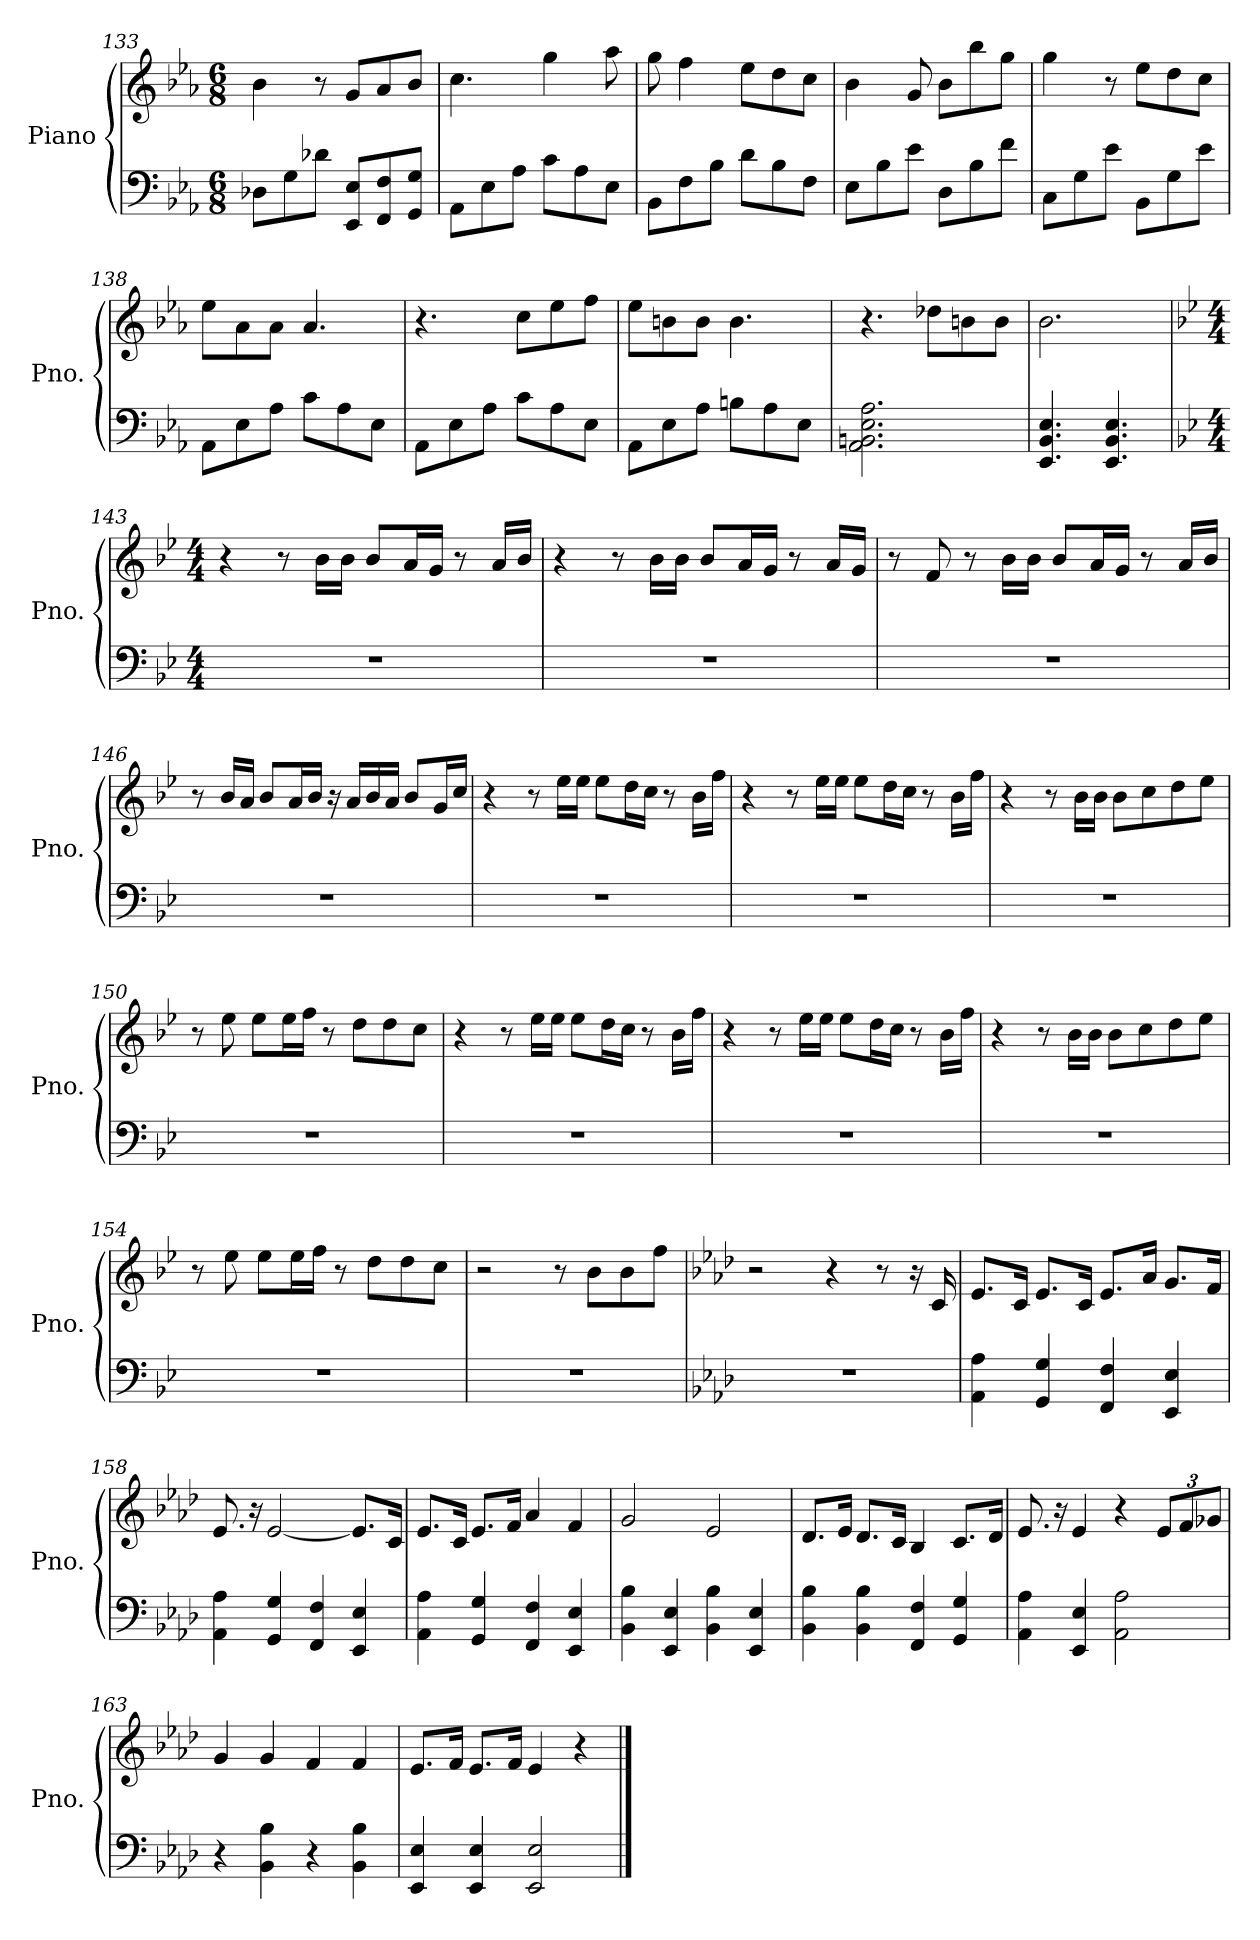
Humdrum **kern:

**kern	**kern
*part1	*part1
*staff2	*staff1
*I"Piano	*
*I'Pno.	*
*clefF4	*clefG2
*k[b-e-a-]	*k[b-e-a-]
*M6/8	*M6/8
=133	=133
8D-X\L	4b-\
8G\	.
8d-X\J	8r
8EE-/ 8E-/L	8g/L
8FF/ 8F/	8a-/
8GG/ 8G/J	8b-/J
!!LO:PB:g=z
=134	=134
8AA-\L	4.cc\
8E-\	.
8A-\J	.
8c\L	4gg\
8A-\	.
8E-\J	8aa-\
=135	=135
8BB-\L	8gg\
8F\	4ff\
8B-\J	.
8d\L	8ee-\L
8B-\	8dd\
8F\J	8cc\J
=136	=136
8E-\L	4b-\
8B-\	.
8e-\J	8g/
8D\L	8b-\L
8B-\	8bb-\
8f\J	8gg\J
=137	=137
8C\L	4gg\
8G\	.
8e-\J	8r
8BB-\L	8ee-\L
8G\	8dd\
8e-\J	8cc\J
=138	=138
8AA-\L	8ee-\L
8E-\	8a-\
8A-\J	8a-\J
8c\L	4.a-/
8A-\	.
8E-\J	.
=139	=139
8AA-\L	4.r
8E-\	.
8A-\J	.
8c\L	8cc\L
8A-\	8ee-\
8E-\J	8ff\J
!!LO:LB:g=z
=140	=140
8AA-\L	8ee-\L
8E-\	8bn\
8A-\J	8b\J
8Bn\L	4.b\
8A-\	.
8E-\J	.
=141	=141
2.AA-\ 2.BBn\ 2.E-\ 2.A-\	4.r
.	8dd-X\L
.	8bn\
.	8b\J
=142	=142
4.EE-/ 4.BB-/ 4.E-/	2.b-\
4.EE-/ 4.BB-/ 4.E-/	.
=143	=143
*k[b-e-]	*k[b-e-]
*M4/4	*M4/4
1r	4r
.	8r
.	16b-\LL
.	16b-\JJ
.	8b-/L
.	16a/L
.	16g/JJ
.	8r
.	16a/LL
.	16b-/JJ
=144	=144
1r	4r
.	8r
.	16b-\LL
.	16b-\JJ
.	8b-/L
.	16a/L
.	16g/JJ
.	8r
.	16a/LL
.	16g/JJ
!!LO:LB:g=z
=145	=145
1r	8r
.	8f/
.	8r
.	16b-\LL
.	16b-\JJ
.	8b-/L
.	16a/L
.	16g/JJ
.	8r
.	16a/LL
.	16b-/JJ
=146	=146
1r	8r
.	16b-/LL
.	16a/JJ
.	8b-/L
.	16a/L
.	16b-/JJ
.	16r
.	16a/LL
.	16b-/
.	16a/JJ
.	8b-/L
.	16g/L
.	16cc/JJ
=147	=147
1r	4r
.	8r
.	16ee-\LL
.	16ee-\JJ
.	8ee-\L
.	16dd\L
.	16cc\JJ
.	8r
.	16b-\LL
.	16ff\JJ
=148	=148
1r	4r
.	8r
.	16ee-\LL
.	16ee-\JJ
.	8ee-\L
.	16dd\L
.	16cc\JJ
.	8r
.	16b-\LL
.	16ff\JJ
!!LO:LB:g=z
=149	=149
1r	4r
.	8r
.	16b-\LL
.	16b-\JJ
.	8b-\L
.	8cc\
.	8dd\
.	8ee-\J
=150	=150
1r	8r
.	8ee-\
.	8ee-\L
.	16ee-\L
.	16ff\JJ
.	8r
.	8dd\L
.	8dd\
.	8cc\J
=151	=151
1r	4r
.	8r
.	16ee-\LL
.	16ee-\JJ
.	8ee-\L
.	16dd\L
.	16cc\JJ
.	8r
.	16b-\LL
.	16ff\JJ
=152	=152
1r	4r
.	8r
.	16ee-\LL
.	16ee-\JJ
.	8ee-\L
.	16dd\L
.	16cc\JJ
.	8r
.	16b-\LL
.	16ff\JJ
=153	=153
1r	4r
.	8r
.	16b-\LL
.	16b-\JJ
.	8b-\L
.	8cc\
.	8dd\
.	8ee-\J
!!LO:LB:g=z
=154	=154
1r	8r
.	8ee-\
.	8ee-\L
.	16ee-\L
.	16ff\JJ
.	8r
.	8dd\L
.	8dd\
.	8cc\J
=155	=155
1r	2r
.	8r
.	8b-\L
.	8b-\
.	8ff\J
=156	=156
*k[b-e-a-d-]	*k[b-e-a-d-]
1r	2r
.	4r
.	8r
.	16r
.	16c/
=157	=157
4AA-\ 4A-\	8.e-/L
.	16c/Jk
4GG/ 4G/	8.e-/L
.	16c/Jk
4FF/ 4F/	8.e-/L
.	16a-/Jk
4EE-/ 4E-/	8.g/L
.	16f/Jk
=158	=158
4AA-\ 4A-\	8.e-/
.	16r
4GG/ 4G/	[2e-/
4FF/ 4F/	.
4EE-/ 4E-/	8.e-/L]
.	16c/Jk
!!LO:LB:g=z
=159	=159
4AA-\ 4A-\	8.e-/L
.	16c/Jk
4GG/ 4G/	8.e-/L
.	16f/Jk
4FF/ 4F/	4a-/
4EE-/ 4E-/	4f/
=160	=160
4BB-\ 4B-\	2g/
4EE-/ 4E-/	.
4BB-\ 4B-\	2e-/
4EE-/ 4E-/	.
=161	=161
4BB-\ 4B-\	8.d-/L
.	16e-/Jk
4BB-\ 4B-\	8.d-/L
.	16c/Jk
4FF/ 4F/	4B-/
4GG/ 4G/	8.c/L
.	16d-/Jk
=162	=162
4AA-\ 4A-\	8.e-/
.	16r
4EE-/ 4E-/	4e-/
2AA-\ 2A-\	4r
*	*Xbrackettup
.	12e-/L
.	12f/
.	12g-X/J
=163	=163
4r	4g/
4BB-\ 4B-\	4g/
4r	4f/
4BB-\ 4B-\	4f/
!!LO:PB:g=z
=164	=164
4EE-/ 4E-/	8.e-/L
.	16f/Jk
4EE-/ 4E-/	8.e-/L
.	16f/Jk
2EE-/ 2E-/	4e-/
.	4r
==	==
*-	*-
